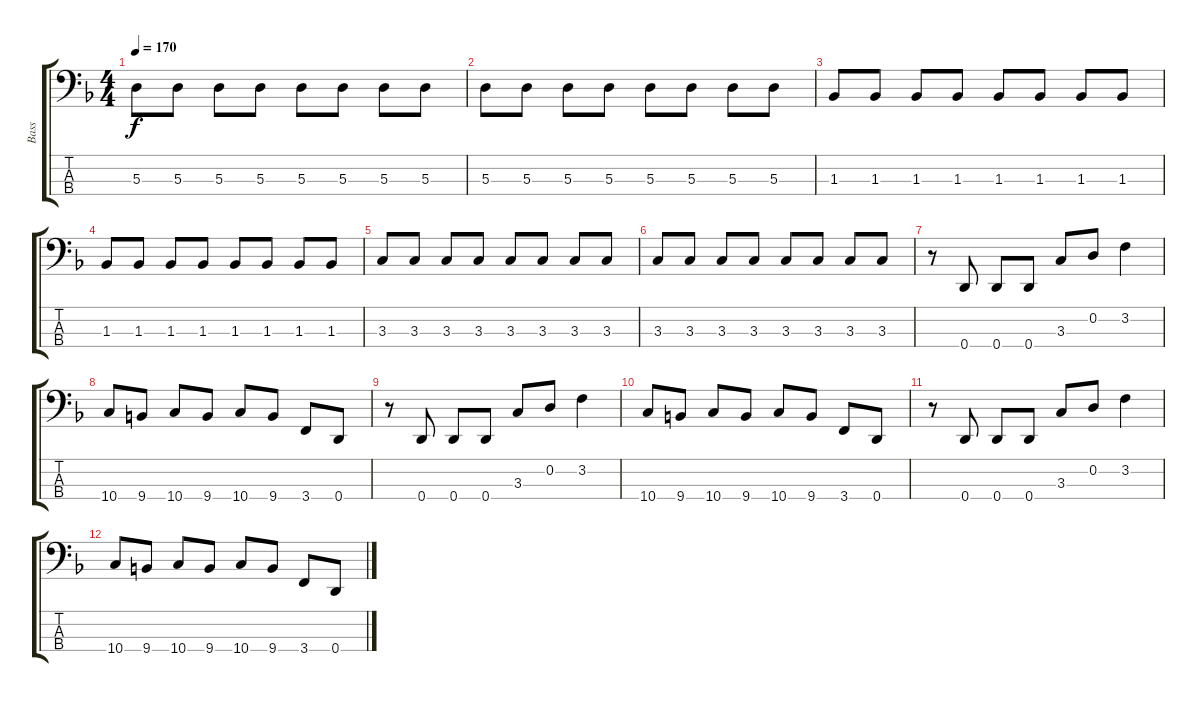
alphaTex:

\track ("Bass" "Bass") {instrument electricbassfinger}
\staff {score tabs}
\tuning (G2 D2 A1 D1) {hide}
\ts (4 4)
\tempo 170
\clef f4
\ks dminor
5.3.8{dy f} 5.3.8 5.3.8 5.3.8 5.3.8 5.3.8 5.3.8 5.3.8 |
5.3.8 5.3.8 5.3.8 5.3.8 5.3.8 5.3.8 5.3.8 5.3.8 |
1.3.8 1.3.8 1.3.8 1.3.8 1.3.8 1.3.8 1.3.8 1.3.8 |
1.3.8 1.3.8 1.3.8 1.3.8 1.3.8 1.3.8 1.3.8 1.3.8 |
3.3.8 3.3.8 3.3.8 3.3.8 3.3.8 3.3.8 3.3.8 3.3.8 |
3.3.8 3.3.8 3.3.8 3.3.8 3.3.8 3.3.8 3.3.8 3.3.8 |
r.8 0.4.8 0.4.8 0.4.8 3.3.8 0.2.8 3.2.4 |
10.4.8 9.4.8 10.4.8 9.4.8 10.4.8 9.4.8 3.4.8 0.4.8 |
r.8 0.4.8 0.4.8 0.4.8 3.3.8 0.2.8 3.2.4 |
10.4.8 9.4.8 10.4.8 9.4.8 10.4.8 9.4.8 3.4.8 0.4.8 |
r.8 0.4.8 0.4.8 0.4.8 3.3.8 0.2.8 3.2.4 |
10.4.8 9.4.8 10.4.8 9.4.8 10.4.8 9.4.8 3.4.8 0.4.8
